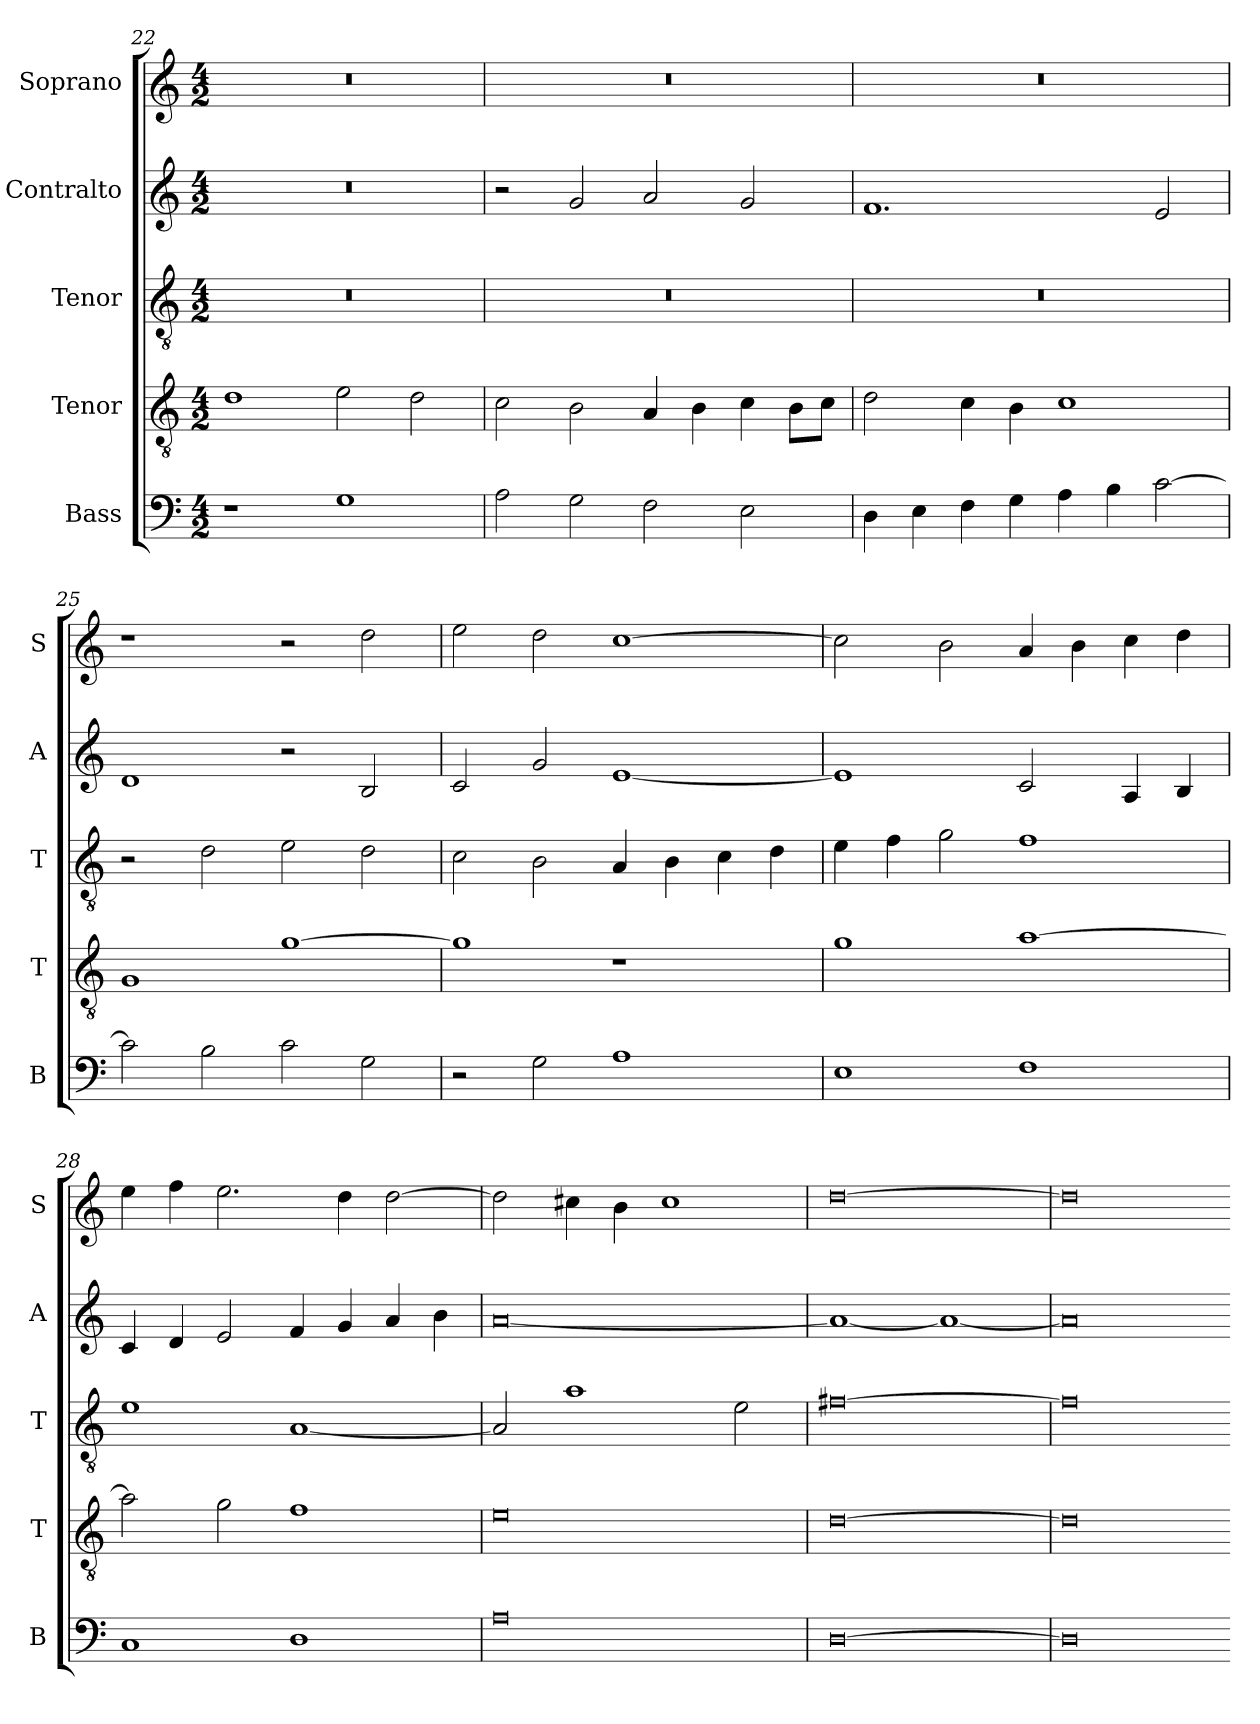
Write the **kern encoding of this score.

**kern	**kern	**kern	**kern	**kern
*part5	*part4	*part3	*part2	*part1
*staff5	*staff4	*staff3	*staff2	*staff1
*I"Bass	*I"Tenor	*I"Tenor	*I"Contralto	*I"Soprano
*I'B	*I'T	*I'T	*I'A	*I'S
*clefF4	*clefGv2	*clefGv2	*clefG2	*clefG2
*k[]	*k[]	*k[]	*k[]	*k[]
*G:mix	*G:mix	*G:mix	*G:mix	*G:mix
*M4/2	*M4/2	*M4/2	*M4/2	*M4/2
=22	=22	=22	=22	=22
1r	1d	0r	0r	0r
1G	2e	.	.	.
.	2d	.	.	.
=23	=23	=23	=23	=23
2A	2c	0r	2r	0r
2G	2B	.	2g	.
2F	4A	.	2a	.
.	4B	.	.	.
2E	4c	.	2g	.
.	8B\L	.	.	.
.	8c\J	.	.	.
=24	=24	=24	=24	=24
4D	2d	0r	1.f	0r
4E	.	.	.	.
4F	4c	.	.	.
4G	4B	.	.	.
4A	1c	.	.	.
4B	.	.	.	.
[2c	.	.	2e	.
=25	=25	=25	=25	=25
2c]	1G	2r	1d	1r
2B	.	2d	.	.
2c	[1g	2e	2r	2r
2G	.	2d	2B	2dd
=26	=26	=26	=26	=26
2r	1g]	2c	2c	2ee
2G	.	2B	2g	2dd
1A	1r	4A	[1e	[1cc
.	.	4B	.	.
.	.	4c	.	.
.	.	4d	.	.
=27	=27	=27	=27	=27
1E	1g	4e	1e]	2cc]
.	.	4f	.	.
.	.	2g	.	2b
1F	[1a	1f	2c	4a
.	.	.	.	4b
.	.	.	4A	4cc
.	.	.	4B	4dd
=28	=28	=28	=28	=28
1C	2a]	1e	4c	4ee
.	.	.	4d	4ff
.	2g	.	2e	2.ee
1D	1f	[1A	4f	.
.	.	.	4g	4dd
.	.	.	4a	[2dd
.	.	.	4b	.
=29	=29	=29	=29	=29
0A	0e	2A]	[0a	2dd]
.	.	1a	.	4cc#X
.	.	.	.	4b
.	.	.	.	1cc#
.	.	2e	.	.
=30	=30	=30	=30	=30
[0D	[0d	[0f#X	1a_	[0dd
.	.	.	1a_	.
=31	=31	=31	=31	=31
0D]	0d]	0f#]	0a]	0dd]
=-	=-	=-	=-	=-
*-	*-	*-	*-	*-
